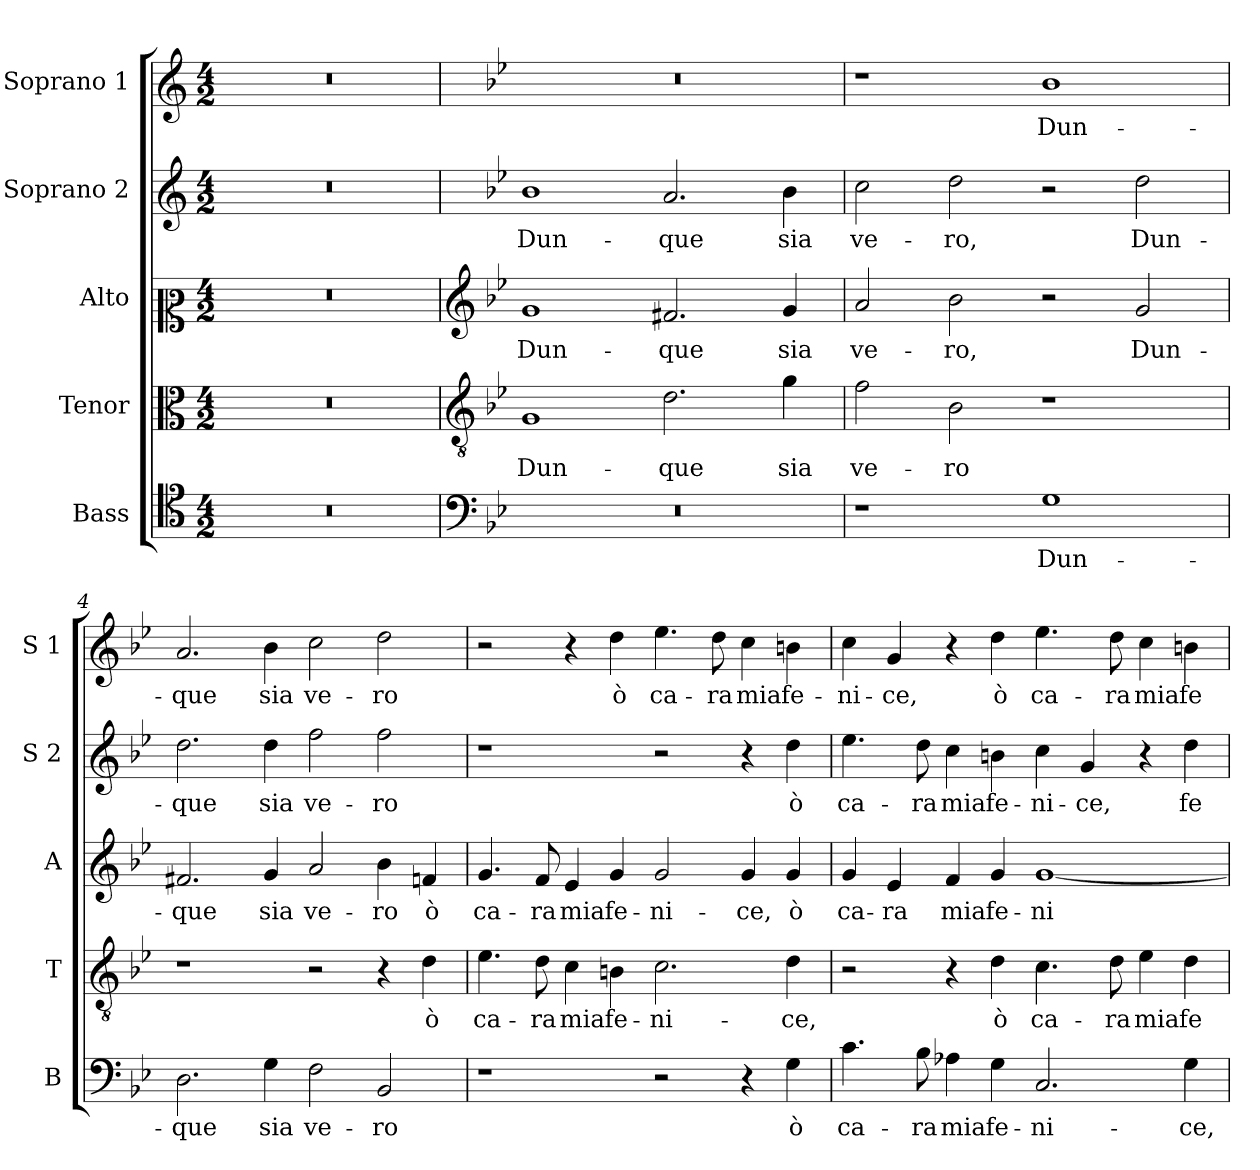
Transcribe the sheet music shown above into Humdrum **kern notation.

**kern	**text	**kern	**text	**kern	**text	**kern	**text	**kern	**text
*part5	*part5	*part4	*part4	*part3	*part3	*part2	*part2	*part1	*part1
*staff5	*staff5	*staff4	*staff4	*staff3	*staff3	*staff2	*staff2	*staff1	*staff1
*I"Bass	*	*I"Tenor	*	*I"Alto	*	*I"Soprano 2	*	*I"Soprano 1	*
*I'B	*	*I'T	*	*I'A	*	*I'S 2	*	*I'S 1	*
*clefC4	*	*clefC3	*	*clefC2	*	*clefG2	*	*clefG2	*
*k[]	*	*k[]	*	*k[]	*	*k[]	*	*k[]	*
*C:	*	*C:	*	*C:	*	*C:	*	*C:	*
*M4/2	*	*M4/2	*	*M4/2	*	*M4/2	*	*M4/2	*
=1	=1	=1	=1	=1	=1	=1	=1	=1	=1
0r	.	0r	.	0r	.	0r	.	0r	.
=2	=2	=2	=2	=2	=2	=2	=2	=2	=2
*clefF4	*	*clefGv2	*	*clefG2	*	*	*	*	*
*k[b-e-]	*	*k[b-e-]	*	*k[b-e-]	*	*k[b-e-]	*	*k[b-e-]	*
*B-:	*	*B-:	*	*B-:	*	*B-:	*	*B-:	*
!	!	!	!LO:LY:b	!	!	!	!	!	!
!	!	!	!	!	!LO:LY:b	!	!	!	!
!	!	!	!	!	!	!	!LO:LY:b	!	!
0r	.	1G	Dun-	1g	Dun-	1b-	Dun-	0r	.
!	!	!	!LO:LY:b	!	!	!	!	!	!
!	!	!	!	!	!LO:LY:b	!	!	!	!
!	!	!	!	!	!	!	!LO:LY:b	!	!
.	.	2.d\	-que	2.f#X/	-que	2.a/	-que	.	.
!	!	!	!LO:LY:b	!	!	!	!	!	!
!	!	!	!	!	!LO:LY:b	!	!	!	!
!	!	!	!	!	!	!	!LO:LY:b	!	!
.	.	4g\	sia	4g/	sia	4b-\	sia	.	.
=3	=3	=3	=3	=3	=3	=3	=3	=3	=3
!	!	!	!LO:LY:b	!	!	!	!	!	!
!	!	!	!	!	!LO:LY:b	!	!	!	!
!	!	!	!	!	!	!	!LO:LY:b	!	!
1r	.	2f\	ve-	2a/	ve-	2cc\	ve-	1r	.
!	!	!	!LO:LY:b	!	!	!	!	!	!
!	!	!	!	!	!LO:LY:b	!	!	!	!
!	!	!	!	!	!	!	!LO:LY:b	!	!
.	.	2B-\	-ro	2b-\	-ro,	2dd\	-ro,	.	.
!	!LO:LY:b	!	!	!	!	!	!	!	!
!	!	!	!	!	!	!	!	!	!LO:LY:b
1G	Dun-	1r	.	2r	.	2r	.	1b-	Dun-
!	!	!	!	!	!LO:LY:b	!	!	!	!
!	!	!	!	!	!	!	!LO:LY:b	!	!
.	.	.	.	2g/	Dun-	2dd\	Dun-	.	.
=4	=4	=4	=4	=4	=4	=4	=4	=4	=4
!	!LO:LY:b	!	!	!	!	!	!	!	!
!	!	!	!	!	!LO:LY:b	!	!	!	!
!	!	!	!	!	!	!	!LO:LY:b	!	!
!	!	!	!	!	!	!	!	!	!LO:LY:b
2.D\	-que	1r	.	2.f#X/	-que	2.dd\	-que	2.a/	-que
!	!LO:LY:b	!	!	!	!	!	!	!	!
!	!	!	!	!	!LO:LY:b	!	!	!	!
!	!	!	!	!	!	!	!LO:LY:b	!	!
!	!	!	!	!	!	!	!	!	!LO:LY:b
4G\	sia	.	.	4g/	sia	4dd\	sia	4b-\	sia
!	!LO:LY:b	!	!	!	!	!	!	!	!
!	!	!	!	!	!LO:LY:b	!	!	!	!
!	!	!	!	!	!	!	!LO:LY:b	!	!
!	!	!	!	!	!	!	!	!	!LO:LY:b
2F\	ve-	2r	.	2a/	ve-	2ff\	ve-	2cc\	ve-
!	!LO:LY:b	!	!	!	!	!	!	!	!
!	!	!	!	!	!LO:LY:b	!	!	!	!
!	!	!	!	!	!	!	!LO:LY:b	!	!
!	!	!	!	!	!	!	!	!	!LO:LY:b
2BB-/	-ro	4r	.	4b-\	-ro	2ff\	-ro	2dd\	-ro
!	!	!	!LO:LY:b	!	!	!	!	!	!
!	!	!	!	!	!LO:LY:b	!	!	!	!
.	.	4d\	ò	4fn/	ò	.	.	.	.
!!LO:LB:g=z
=5	=5	=5	=5	=5	=5	=5	=5	=5	=5
!	!	!	!LO:LY:b	!	!	!	!	!	!
!	!	!	!	!	!LO:LY:b	!	!	!	!
1r	.	4.e-\	ca-	4.g/	ca-	1r	.	2r	.
!	!	!	!LO:LY:b	!	!	!	!	!	!
!	!	!	!	!	!LO:LY:b	!	!	!	!
.	.	8d\	-ra	8f/	-ra	.	.	.	.
!	!	!	!LO:LY:b	!	!	!	!	!	!
!	!	!	!	!	!LO:LY:b	!	!	!	!
.	.	4c\	mia	4e-/	mia	.	.	4r	.
!	!	!	!LO:LY:b	!	!	!	!	!	!
!	!	!	!	!	!LO:LY:b	!	!	!	!
!	!	!	!	!	!	!	!	!	!LO:LY:b
.	.	4Bn\	fe-	4g/	fe-	.	.	4dd\	ò
!	!	!	!LO:LY:b	!	!	!	!	!	!
!	!	!	!	!	!LO:LY:b	!	!	!	!
!	!	!	!	!	!	!	!	!	!LO:LY:b
2r	.	2.c\	-ni-	2g/	-ni-	2r	.	4.ee-\	ca-
!	!	!	!	!	!	!	!	!	!LO:LY:b
.	.	.	.	.	.	.	.	8dd\	-ra
!	!	!	!	!	!LO:LY:b	!	!	!	!
!	!	!	!	!	!	!	!	!	!LO:LY:b
4r	.	.	.	4g/	-ce,	4r	.	4cc\	mia
!	!LO:LY:b	!	!	!	!	!	!	!	!
!	!	!	!LO:LY:b	!	!	!	!	!	!
!	!	!	!	!	!LO:LY:b	!	!	!	!
!	!	!	!	!	!	!	!LO:LY:b	!	!
!	!	!	!	!	!	!	!	!	!LO:LY:b
4G\	ò	4d\	-ce,	4g/	ò	4dd\	ò	4bn\	fe-
=6	=6	=6	=6	=6	=6	=6	=6	=6	=6
!	!LO:LY:b	!	!	!	!	!	!	!	!
!	!	!	!	!	!LO:LY:b	!	!	!	!
!	!	!	!	!	!	!	!LO:LY:b	!	!
!	!	!	!	!	!	!	!	!	!LO:LY:b
4.c\	ca-	2r	.	4g/	ca-	4.ee-\	ca-	4cc\	-ni-
!	!	!	!	!	!LO:LY:b	!	!	!	!
!	!	!	!	!	!	!	!	!	!LO:LY:b
.	.	.	.	4e-/	-ra	.	.	4g/	-ce,
!	!LO:LY:b	!	!	!	!	!	!	!	!
!	!	!	!	!	!	!	!LO:LY:b	!	!
8B-\	-ra	.	.	.	.	8dd\	-ra	.	.
!	!LO:LY:b	!	!	!	!	!	!	!	!
!	!	!	!	!	!LO:LY:b	!	!	!	!
!	!	!	!	!	!	!	!LO:LY:b	!	!
4A-X\	mia	4r	.	4f/	mia	4cc\	mia	4r	.
!	!LO:LY:b	!	!	!	!	!	!	!	!
!	!	!	!LO:LY:b	!	!	!	!	!	!
!	!	!	!	!	!LO:LY:b	!	!	!	!
!	!	!	!	!	!	!	!LO:LY:b	!	!
!	!	!	!	!	!	!	!	!	!LO:LY:b
4G\	fe-	4d\	ò	4g/	fe-	4bn\	fe-	4dd\	ò
!	!LO:LY:b	!	!	!	!	!	!	!	!
!	!	!	!LO:LY:b	!	!	!	!	!	!
!	!	!	!	!	!LO:LY:b	!	!	!	!
!	!	!	!	!	!	!	!LO:LY:b	!	!
!	!	!	!	!	!	!	!	!	!LO:LY:b
2.C/	-ni-	4.c\	ca-	[1g	-ni-	4cc\	-ni-	4.ee-\	ca-
!	!	!	!	!	!	!	!LO:LY:b	!	!
.	.	.	.	.	.	4g/	-ce,	.	.
!	!	!	!LO:LY:b	!	!	!	!	!	!
!	!	!	!	!	!	!	!	!	!LO:LY:b
.	.	8d\	-ra	.	.	.	.	8dd\	-ra
!	!	!	!LO:LY:b	!	!	!	!	!	!
!	!	!	!	!	!	!	!	!	!LO:LY:b
.	.	4e-\	mia	.	.	4r	.	4cc\	mia
!	!LO:LY:b	!	!	!	!	!	!	!	!
!	!	!	!LO:LY:b	!	!	!	!	!	!
!	!	!	!	!	!	!	!LO:LY:b	!	!
!	!	!	!	!	!	!	!	!	!LO:LY:b
4G\	-ce,	4d\	fe-	.	.	4dd\	fe-	4bn\	fe-
=	=	=	=	=	=	=	=	=	=
*-	*-	*-	*-	*-	*-	*-	*-	*-	*-
